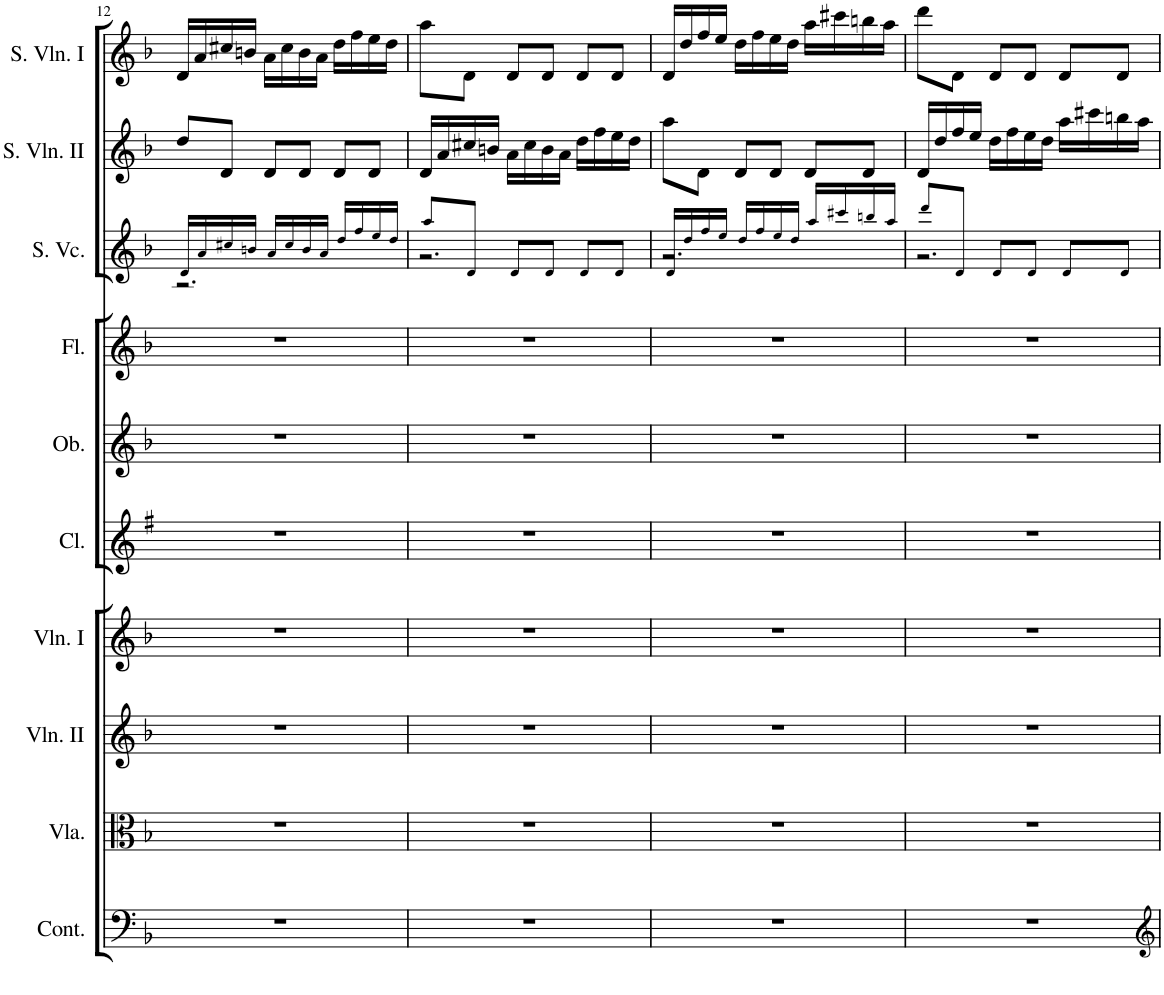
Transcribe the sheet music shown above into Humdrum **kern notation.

**kern	**kern	**kern	**kern	**kern	**kern	**kern	**kern	**kern	**kern
*part10	*part9	*part8	*part7	*part6	*part5	*part4	*part3	*part2	*part1
*staff10	*staff9	*staff8	*staff7	*staff6	*staff5	*staff4	*staff3	*staff2	*staff1
*I"Continuo	*I"Viola	*I"Violin II	*I"Violin I	*I"Clarinet	*I"Oboe	*I"Flute	*I"Solo Violoncello	*I"Solo Violin II	*I"Solo Violin I
*I'Cont.	*I'Vla.	*I'Vln. II	*I'Vln. I	*I'Cl.	*I'Ob.	*I'Fl.	*I'S. Vc.	*I'S. Vln. II	*I'S. Vln. I
!!LO:PB:g=z
*clefF4	*clefC3	*clefG2	*clefG2	*clefG2	*clefG2	*clefG2	*clefG2	*clefG2	*clefG2
*	*	*	*	*Trd1c2	*	*	*	*	*
*k[b-]	*k[b-]	*k[b-]	*k[b-]	*k[f#]	*k[b-]	*k[b-]	*k[b-]	*k[b-]	*k[b-]
*M3/4	*M3/4	*M3/4	*M3/4	*M3/4	*M3/4	*M3/4	*M3/4	*M3/4	*M3/4
=12	=12	=12	=12	=12	=12	=12	=12	=12	=12
*	*	*	*	*	*	*	*^	*	*
2.r	2.r	2.r	2.r	2.r	2.r	2.r	16d/LL	2.r	8dd/L	16d/LL
.	.	.	.	.	.	.	16a/	.	.	16a/
.	.	.	.	.	.	.	16cc#X/	.	8d/J	16cc#X/
.	.	.	.	.	.	.	16bn/JJ	.	.	16bn/JJ
.	.	.	.	.	.	.	16a/LL	.	8d/L	16a\LL
.	.	.	.	.	.	.	16cc#/	.	.	16cc#\
.	.	.	.	.	.	.	16b/	.	8d/J	16b\
.	.	.	.	.	.	.	16a/JJ	.	.	16a\JJ
.	.	.	.	.	.	.	16dd/LL	.	8d/L	16dd\LL
.	.	.	.	.	.	.	16ff/	.	.	16ff\
.	.	.	.	.	.	.	16ee/	.	8d/J	16ee\
.	.	.	.	.	.	.	16dd/JJ	.	.	16dd\JJ
=13	=13	=13	=13	=13	=13	=13	=13	=13	=13	=13
2.r	2.r	2.r	2.r	2.r	2.r	2.r	8aa/L	2.r	16d/LL	8aa\L
.	.	.	.	.	.	.	.	.	16a/	.
.	.	.	.	.	.	.	8d/J	.	16cc#X/	8d\J
.	.	.	.	.	.	.	.	.	16bn/JJ	.
.	.	.	.	.	.	.	8d/L	.	16a\LL	8d/L
.	.	.	.	.	.	.	.	.	16cc#\	.
.	.	.	.	.	.	.	8d/J	.	16b\	8d/J
.	.	.	.	.	.	.	.	.	16a\JJ	.
.	.	.	.	.	.	.	8d/L	.	16dd\LL	8d/L
.	.	.	.	.	.	.	.	.	16ff\	.
.	.	.	.	.	.	.	8d/J	.	16ee\	8d/J
.	.	.	.	.	.	.	.	.	16dd\JJ	.
=14	=14	=14	=14	=14	=14	=14	=14	=14	=14	=14
2.r	2.r	2.r	2.r	2.r	2.r	2.r	16d/LL	2.r	8aa\L	16d/LL
.	.	.	.	.	.	.	16dd/	.	.	16dd/
.	.	.	.	.	.	.	16ff/	.	8d\J	16ff/
.	.	.	.	.	.	.	16ee/JJ	.	.	16ee/JJ
.	.	.	.	.	.	.	16dd/LL	.	8d/L	16dd\LL
.	.	.	.	.	.	.	16ff/	.	.	16ff\
.	.	.	.	.	.	.	16ee/	.	8d/J	16ee\
.	.	.	.	.	.	.	16dd/JJ	.	.	16dd\JJ
.	.	.	.	.	.	.	16aa/LL	.	8d/L	16aa\LL
.	.	.	.	.	.	.	16ccc#X/	.	.	16ccc#X\
.	.	.	.	.	.	.	16bbn/	.	8d/J	16bbn\
.	.	.	.	.	.	.	16aa/JJ	.	.	16aa\JJ
=15	=15	=15	=15	=15	=15	=15	=15	=15	=15	=15
2.r	2.r	2.r	2.r	2.r	2.r	2.r	8ddd/L	2.r	16d/LL	8ddd\L
.	.	.	.	.	.	.	.	.	16dd/	.
.	.	.	.	.	.	.	8d/J	.	16ff/	8d\J
.	.	.	.	.	.	.	.	.	16ee/JJ	.
.	.	.	.	.	.	.	8d/L	.	16dd\LL	8d/L
.	.	.	.	.	.	.	.	.	16ff\	.
.	.	.	.	.	.	.	8d/J	.	16ee\	8d/J
.	.	.	.	.	.	.	.	.	16dd\JJ	.
.	.	.	.	.	.	.	8d/L	.	16aa\LL	8d/L
.	.	.	.	.	.	.	.	.	16ccc#X\	.
.	.	.	.	.	.	.	8d/J	.	16bbn\	8d/J
.	.	.	.	.	.	.	.	.	16aa\JJ	.
*	*	*	*	*	*	*	*v	*v	*	*
=	=	=	=	=	=	=	=	=	=
*-	*-	*-	*-	*-	*-	*-	*-	*-	*-
